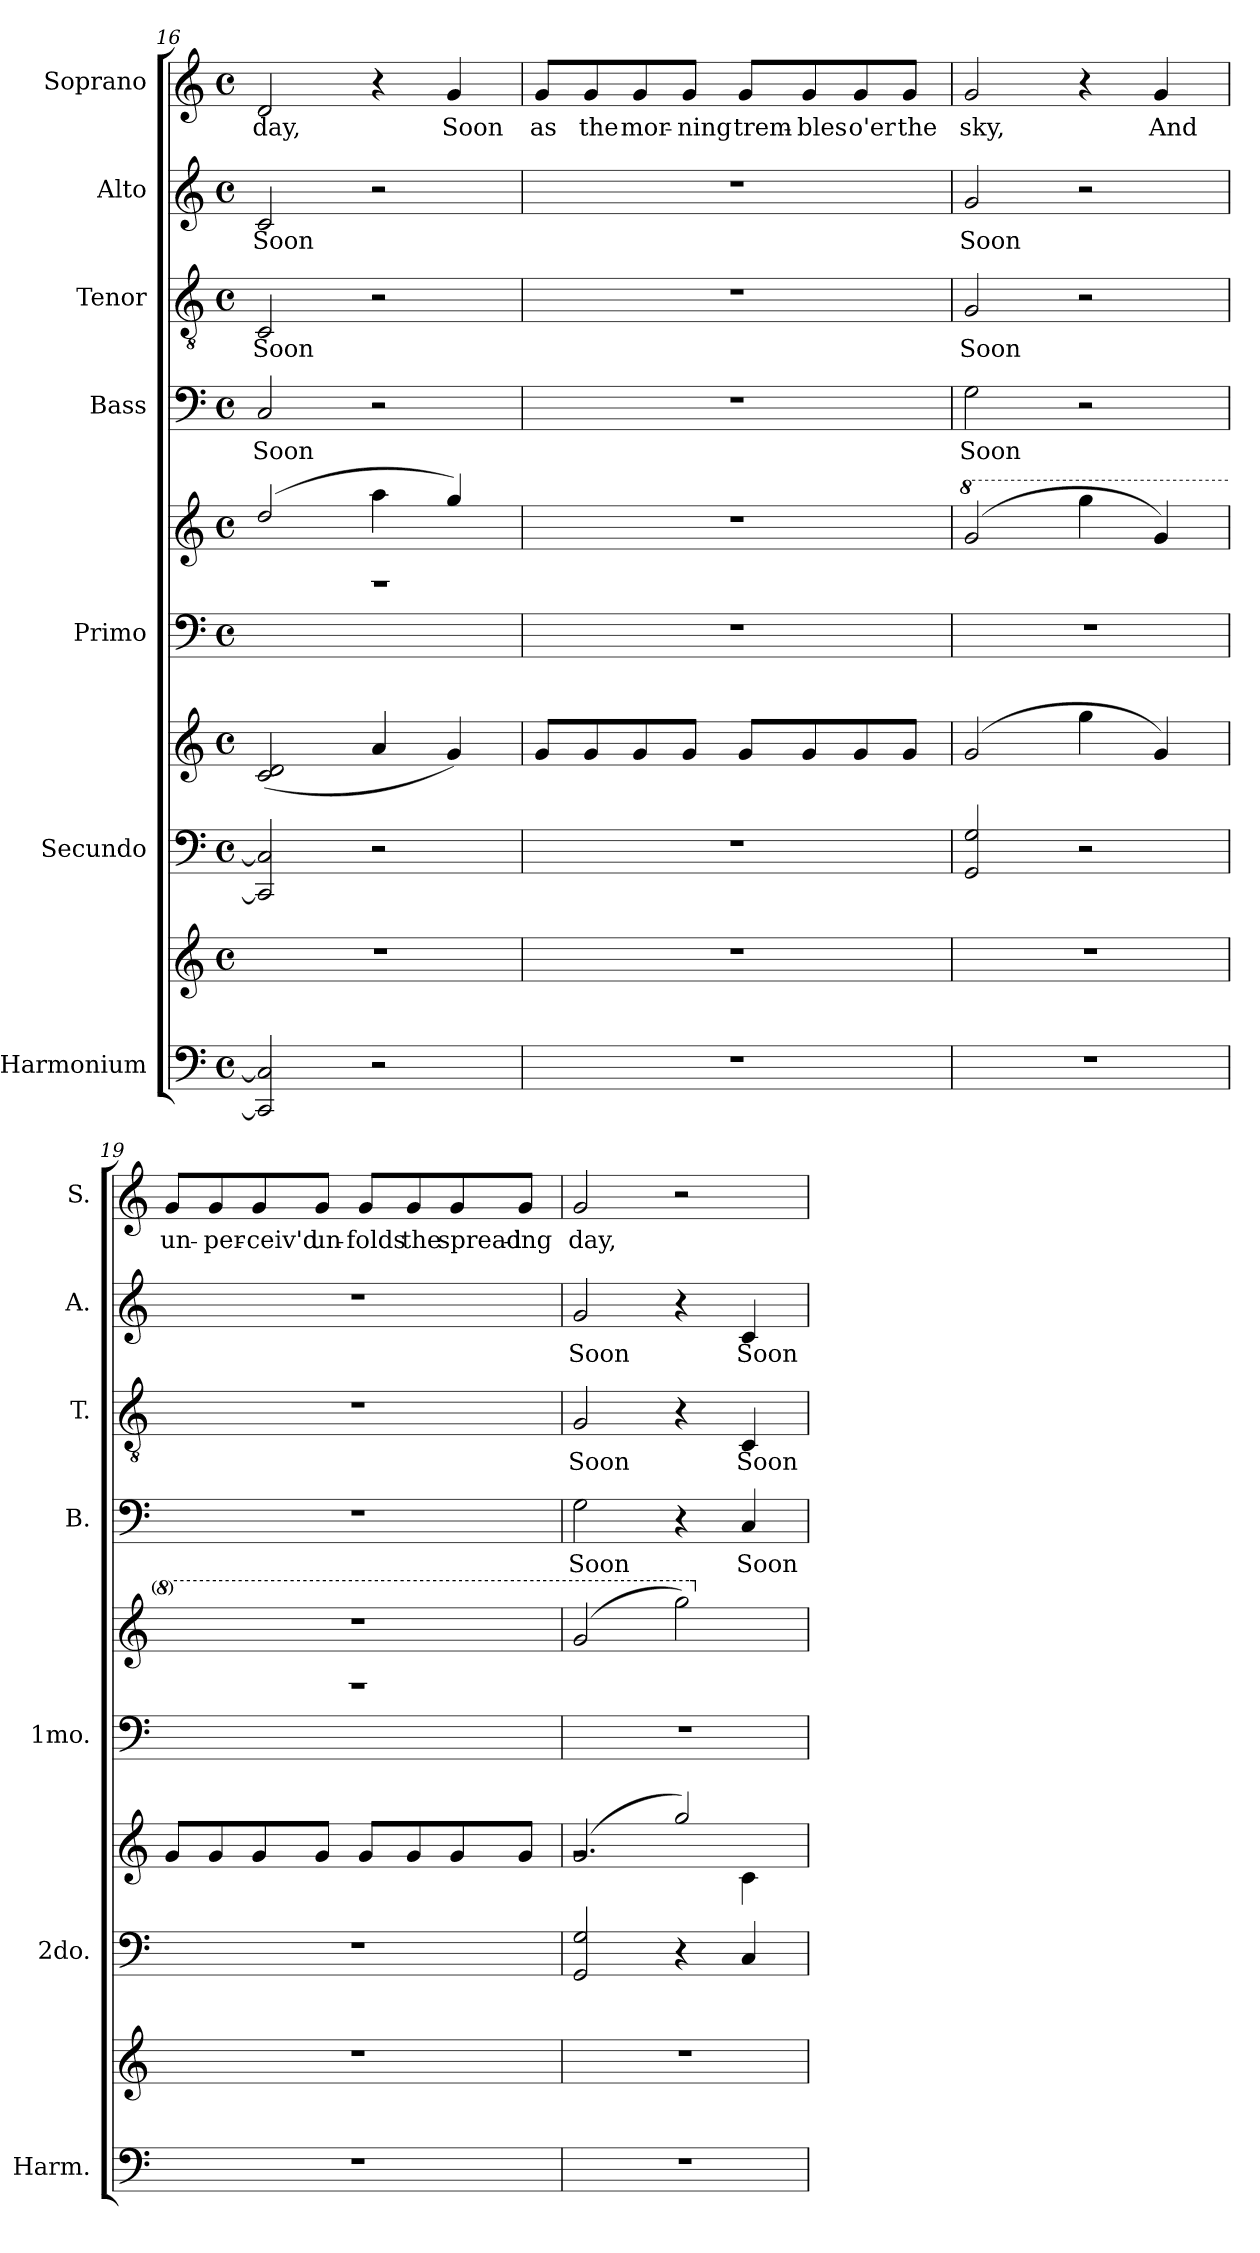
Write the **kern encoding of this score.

**kern	**kern	**kern	**kern	**kern	**kern	**kern	**text	**kern	**text	**kern	**text	**kern	**text
*part7	*part7	*part6	*part6	*part5	*part5	*part4	*part4	*part3	*part3	*part2	*part2	*part1	*part1
*staff10	*staff9	*staff8	*staff7	*staff6	*staff5	*staff4	*staff4	*staff3	*staff3	*staff2	*staff2	*staff1	*staff1
*I"Harmonium	*	*I"Secundo	*	*I"Primo	*	*I"Bass	*	*I"Tenor	*	*I"Alto	*	*I"Soprano	*
*I'Harm.	*	*I'2do.	*	*I'1mo.	*	*I'B.	*	*I'T.	*	*I'A.	*	*I'S.	*
*clefF4	*clefG2	*clefF4	*clefG2	*clefF4	*clefG2	*clefF4	*	*clefGv2	*	*clefG2	*	*clefG2	*
*k[]	*k[]	*k[]	*k[]	*k[]	*k[]	*k[]	*	*k[]	*	*k[]	*	*k[]	*
*C:	*C:	*C:	*C:	*C:	*C:	*C:	*	*C:	*	*C:	*	*C:	*
*M4/4	*M4/4	*M4/4	*M4/4	*M4/4	*M4/4	*M4/4	*	*M4/4	*	*M4/4	*	*M4/4	*
*met(c)	*met(c)	*met(c)	*met(c)	*met(c)	*met(c)	*met(c)	*	*met(c)	*	*met(c)	*	*met(c)	*
=16	=16	=16	=16	=16	=16	=16	=16	=16	=16	=16	=16	=16	=16
*	*^	*	*	*^	*	*	*	*	*	*	*	*	*
!	!	!	!	!	!	!	!	!	!LO:LY:b	!	!LO:LY:b	!	!LO:LY:b	!	!LO:LY:b
2CC/] 2C/]	1r	1cyy	2CC/] 2C/]	(<2c/ 2d/	1r	1cyy	(2dd/	2C/	Soon	2C/	Soon	2c/	Soon	2d/	day,
2r	.	.	2r	4a/	.	.	4aa\	2r	.	2r	.	2r	.	4r	.
!	!	!	!	!	!	!	!	!	!	!	!	!	!	!	!LO:LY:b
.	.	.	.	4g/)	.	.	4gg/)	.	.	.	.	.	.	4g/	Soon
*	*v	*v	*	*	*v	*v	*	*	*	*	*	*	*	*	*
=17	=17	=17	=17	=17	=17	=17	=17	=17	=17	=17	=17	=17	=17
!	!	!	!	!	!	!	!	!	!	!	!	!	!LO:LY:b
1r	1r	1r	8g/L	1r	1r	1r	.	1r	.	1r	.	8g/L	as
!	!	!	!	!	!	!	!	!	!	!	!	!	!LO:LY:b
.	.	.	8g/	.	.	.	.	.	.	.	.	8g/	the
!	!	!	!	!	!	!	!	!	!	!	!	!	!LO:LY:b
.	.	.	8g/	.	.	.	.	.	.	.	.	8g/	mor-
!	!	!	!	!	!	!	!	!	!	!	!	!	!LO:LY:b
.	.	.	8g/J	.	.	.	.	.	.	.	.	8g/J	-ning
!	!	!	!	!	!	!	!	!	!	!	!	!	!LO:LY:b
.	.	.	8g/L	.	.	.	.	.	.	.	.	8g/L	trem-
!	!	!	!	!	!	!	!	!	!	!	!	!	!LO:LY:b
.	.	.	8g/	.	.	.	.	.	.	.	.	8g/	-bles
!	!	!	!	!	!	!	!	!	!	!	!	!	!LO:LY:b
.	.	.	8g/	.	.	.	.	.	.	.	.	8g/	o'er
!	!	!	!	!	!	!	!	!	!	!	!	!	!LO:LY:b
.	.	.	8g/J	.	.	.	.	.	.	.	.	8g/J	the
=18	=18	=18	=18	=18	=18	=18	=18	=18	=18	=18	=18	=18	=18
*	*	*	*	*	*8va	*	*	*	*	*	*	*	*
!	!	!	!	!	!	!	!LO:LY:b	!	!LO:LY:b	!	!LO:LY:b	!	!LO:LY:b
1r	1r	2GG/ 2G/	(>2g/	1r	(>2gg/	2G\	Soon	2G/	Soon	2g/	Soon	2g/	sky,
.	.	2r	4gg\	.	4ggg\	2r	.	2r	.	2r	.	4r	.
!	!	!	!	!	!	!	!	!	!	!	!	!	!LO:LY:b
.	.	.	4g/)	.	4gg/)	.	.	.	.	.	.	4g/	And
=19	=19	=19	=19	=19	=19	=19	=19	=19	=19	=19	=19	=19	=19
*	*	*	*	*^	*	*	*	*	*	*	*	*	*
*	*	*	*	*	*	*X8va	*	*	*	*	*	*	*	*
!	!	!	!	!	!	!	!	!	!	!	!	!	!	!LO:LY:b
1r	1r	1r	8g/L	1r	1cyy	1r	1r	.	1r	.	1r	.	8g/L	un-
!	!	!	!	!	!	!	!	!	!	!	!	!	!	!LO:LY:b
.	.	.	8g/	.	.	.	.	.	.	.	.	.	8g/	-per-
!	!	!	!	!	!	!	!	!	!	!	!	!	!	!LO:LY:b
.	.	.	8g/	.	.	.	.	.	.	.	.	.	8g/	-ceiv'd
!	!	!	!	!	!	!	!	!	!	!	!	!	!	!LO:LY:b
.	.	.	8g/J	.	.	.	.	.	.	.	.	.	8g/J	un-
!	!	!	!	!	!	!	!	!	!	!	!	!	!	!LO:LY:b
.	.	.	8g/L	.	.	.	.	.	.	.	.	.	8g/L	-folds
!	!	!	!	!	!	!	!	!	!	!	!	!	!	!LO:LY:b
.	.	.	8g/	.	.	.	.	.	.	.	.	.	8g/	the
!	!	!	!	!	!	!	!	!	!	!	!	!	!	!LO:LY:b
.	.	.	8g/	.	.	.	.	.	.	.	.	.	8g/	spread-
!	!	!	!	!	!	!	!	!	!	!	!	!	!	!LO:LY:b
.	.	.	8g/J	.	.	.	.	.	.	.	.	.	8g/J	-ing
*	*	*	*	*v	*v	*	*	*	*	*	*	*	*	*
=20	=20	=20	=20	=20	=20	=20	=20	=20	=20	=20	=20	=20	=20
*	*	*	*^	*	*	*	*	*	*	*	*	*	*
*	*	*	*	*	*	*8va	*	*	*	*	*	*	*	*
!	!	!	!	!	!	!	!	!LO:LY:b	!	!LO:LY:b	!	!LO:LY:b	!	!LO:LY:b
1r	1r	2GG/ 2G/	(2g/	2.rg	1r	(2gg/	2G\	Soon	2G/	Soon	2g/	Soon	2g/	day,
.	.	4r	2gg/)	.	.	2ggg\)	4r	.	4r	.	4r	.	2r	.
!	!	!	!	!	!	!	!	!LO:LY:b	!	!LO:LY:b	!	!LO:LY:b	!	!
.	.	4C/	.	4c\	.	.	4C/	Soon	4C/	Soon	4c/	Soon	.	.
*	*	*	*	*	*	*X8va	*	*	*	*	*	*	*	*
*	*	*	*v	*v	*	*	*	*	*	*	*	*	*	*
=	=	=	=	=	=	=	=	=	=	=	=	=	=
*-	*-	*-	*-	*-	*-	*-	*-	*-	*-	*-	*-	*-	*-
